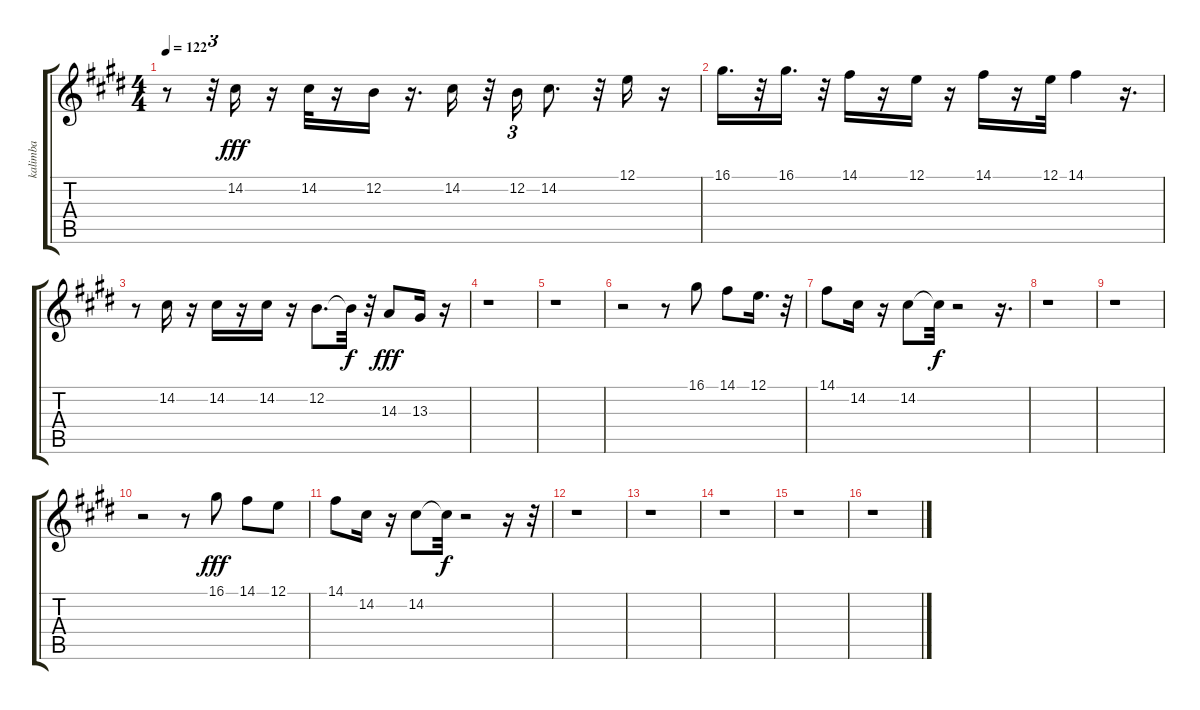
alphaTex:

\track ("kalimba" "kalimba") {instrument kalimba}
\staff {score tabs}
\tuning (E4 B3 G3 D3 A2 E2) {hide}
\ts (4 4)
\tempo 122
\clef g2
\ks e
r.8{dy fff} r.32{tu (3 2)} 14.2.16 r.16 14.2.32 r.16 12.2.16 r.16{d} 14.2.16 r.32 12.2.16{tu (3 2)} 14.2.8{d} r.32 12.1.16 r.16 |
16.1.16{d} r.32 16.1.16{d} r.32 14.1.16 r.16 12.1.16 r.16 14.1.16 r.16 12.1.32 14.1.4 r.16{d} |
r.8 14.2.16 r.16 14.2.16 r.16 14.2.16 r.16 12.2.8{d} 12.2{t}.32{dy f} r.32 14.3.8{dy fff} 13.3.16 r.16 |
r.1 |
r.1 |
r.2 r.8 16.1.8 14.1.8 12.1.16{d} r.32 |
14.1.8 14.2.16 r.16 14.2.8 14.2{t}.32{dy f} r.2 r.16{d} |
r.1 |
r.1 |
r.2 r.8 16.1.8{dy fff} 14.1.8 12.1.8 |
14.1.8 14.2.16 r.16 14.2.8 14.2{t}.32{dy f} r.2 r.16 r.32 |
r.1 |
r.1 |
r.1 |
r.1 |
r.1
